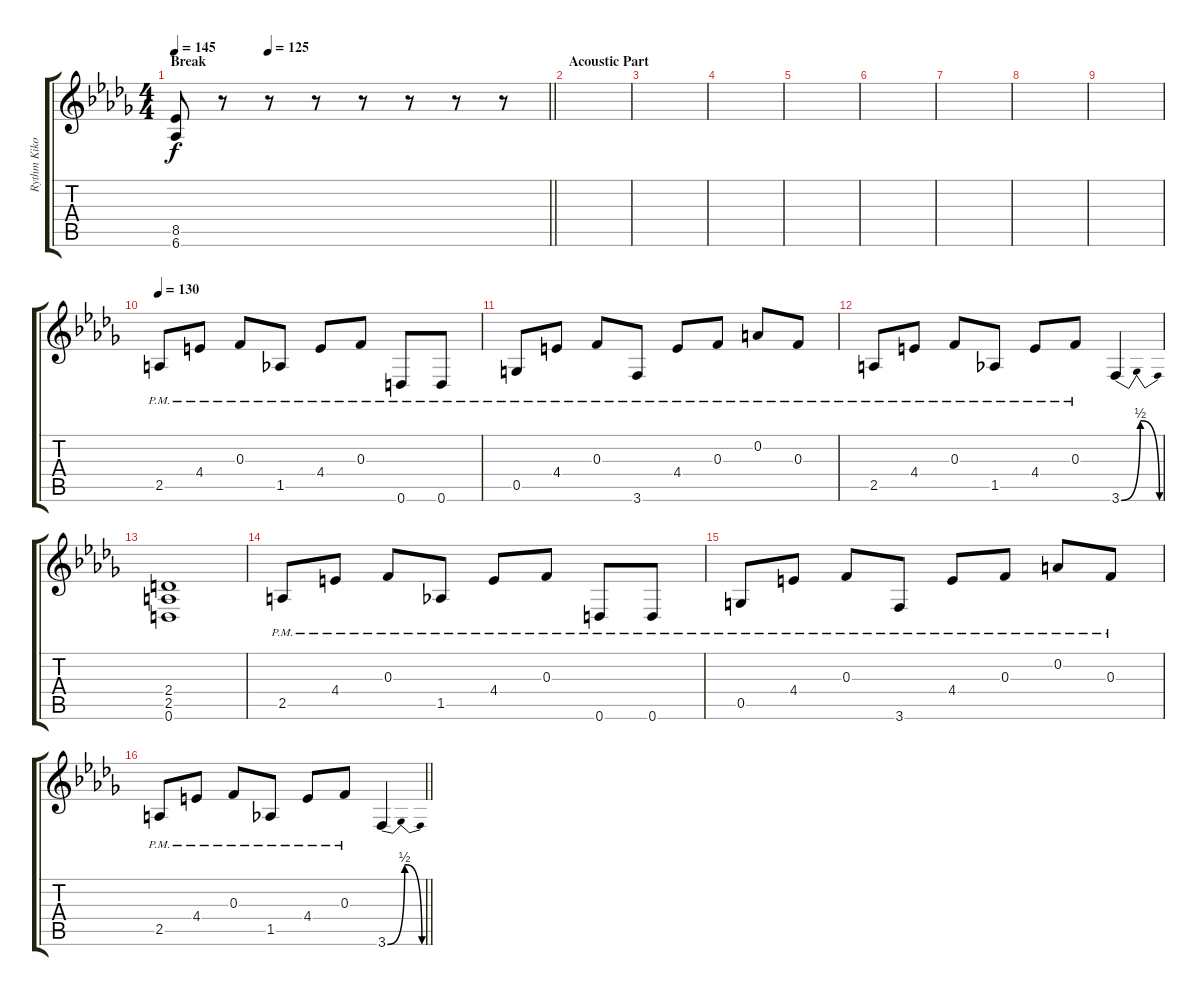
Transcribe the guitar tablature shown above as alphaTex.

\track ("Rythm Kiko" "Rythm Kiko") {instrument distortionguitar}
\staff {score tabs}
\tuning (D4 A3 F3 C3 G2 D2) {hide}
\ts (4 4)
\section ("" "Break")
\tempo 145
\tempo (125 0.25)
\clef g2
\barLineRight lightlight
\ks db
(8.5 6.6).8{dy f} r.8 r.8 r.8 r.8 r.8 r.8 r.8 |
\section ("" "Acoustic Part")
|
|
|
|
|
|
|
|
\tempo 130
2.5{pm}.8 4.4{pm}.8 0.3{pm}.8 1.5{pm}.8 4.4{pm}.8 0.3{pm}.8 0.6{pm}.8 0.6{pm}.8 |
0.5{pm}.8 4.4{pm}.8 0.3{pm}.8 3.6{pm}.8 4.4{pm}.8 0.3{pm}.8 0.2{pm}.8 0.3{pm}.8 |
2.5{pm}.8 4.4{pm}.8 0.3{pm}.8 1.5{pm}.8 4.4{pm}.8 0.3{pm}.8 3.6{be (bendrelease 0 0 41 2 41 2 60 0)}.4 |
(2.4 2.5 0.6).1 |
2.5{pm}.8 4.4{pm}.8 0.3{pm}.8 1.5{pm}.8 4.4{pm}.8 0.3{pm}.8 0.6{pm}.8 0.6{pm}.8 |
0.5{pm}.8 4.4{pm}.8 0.3{pm}.8 3.6{pm}.8 4.4{pm}.8 0.3{pm}.8 0.2{pm}.8 0.3{pm}.8 |
\barLineRight lightlight
2.5{pm}.8 4.4{pm}.8 0.3{pm}.8 1.5{pm}.8 4.4{pm}.8 0.3{pm}.8 3.6{be (bendrelease 0 0 41 2 41 2 60 0)}.4
